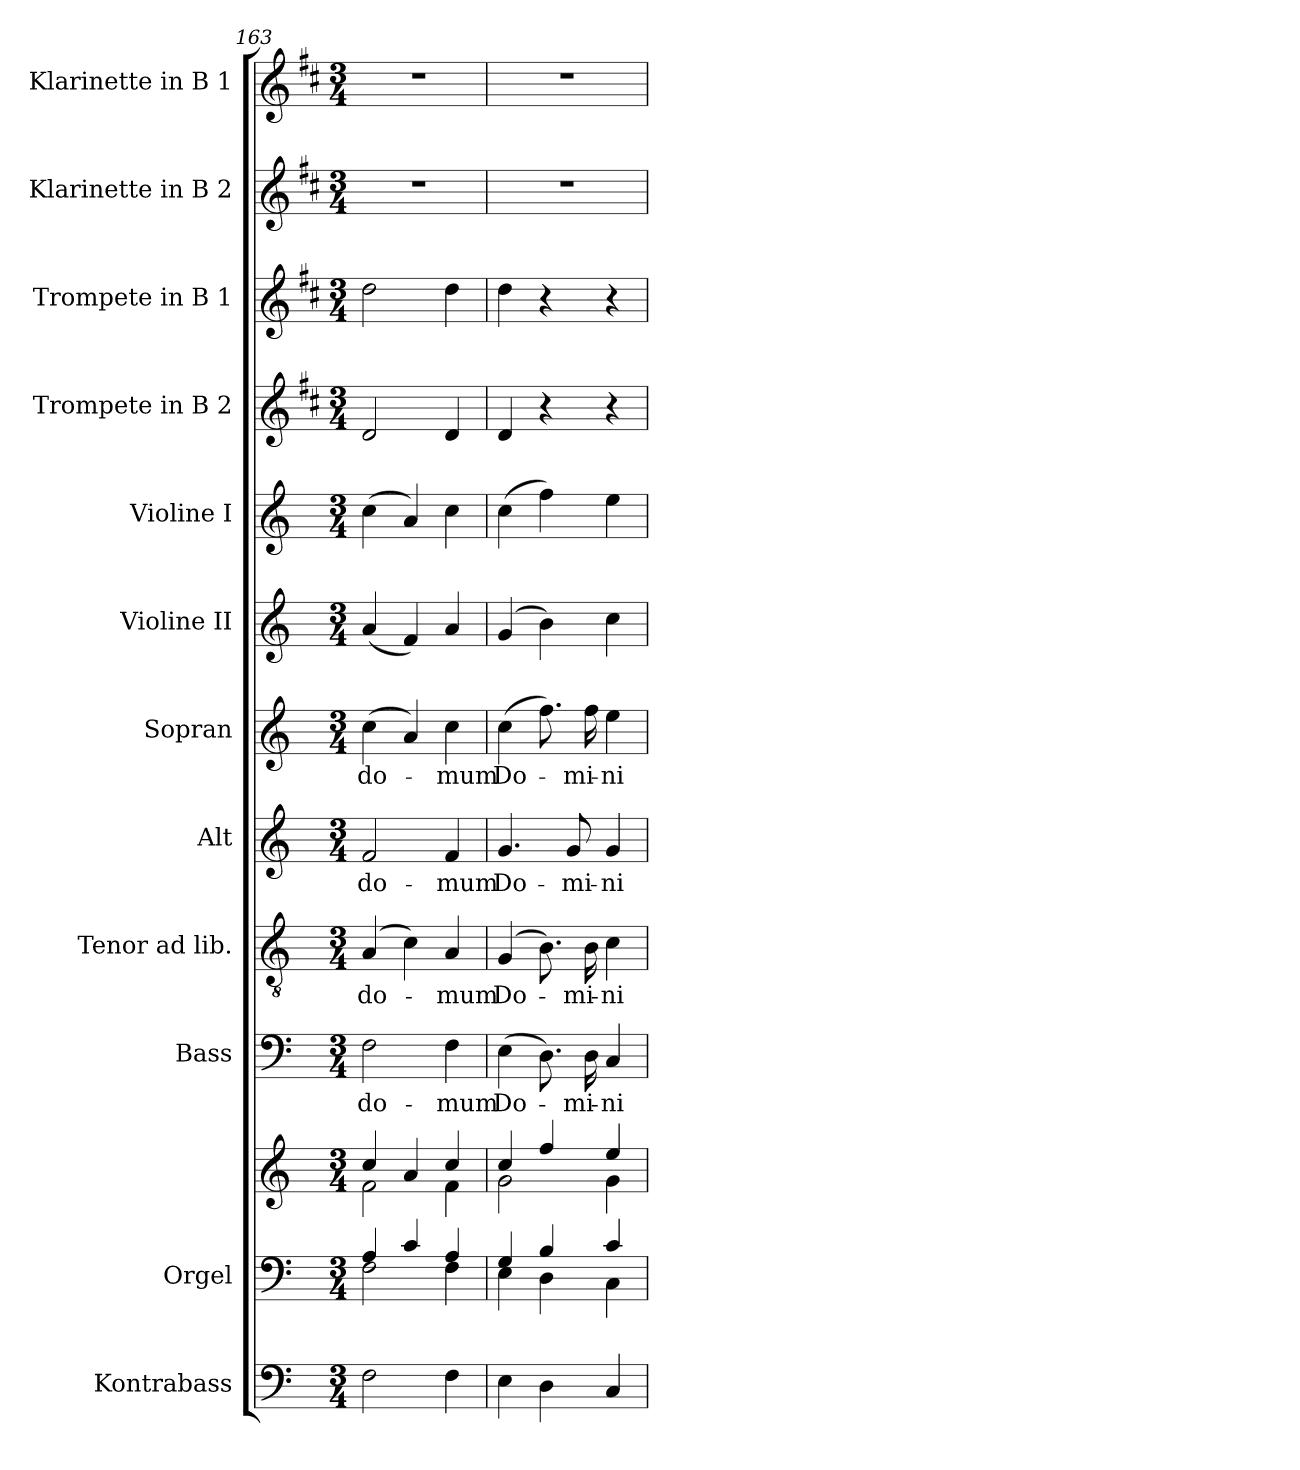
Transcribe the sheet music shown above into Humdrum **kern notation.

**kern	**kern	**kern	**kern	**text	**kern	**text	**kern	**text	**kern	**text	**kern	**kern	**kern	**kern	**kern	**kern
*part12	*part11	*part11	*part10	*part10	*part9	*part9	*part8	*part8	*part7	*part7	*part6	*part5	*part4	*part3	*part2	*part1
*staff13	*staff12	*staff11	*staff10	*staff10	*staff9	*staff9	*staff8	*staff8	*staff7	*staff7	*staff6	*staff5	*staff4	*staff3	*staff2	*staff1
*I"Kontrabass	*I"Orgel	*	*I"Bass	*	*I"Tenor ad lib.	*	*I"Alt	*	*I"Sopran	*	*I"Violine II	*I"Violine I	*I"Trompete in B 2	*I"Trompete in B 1	*I"Klarinette in B 2	*I"Klarinette in B 1
*I'Kb.	*I'Org.	*	*I'B	*	*I'T	*	*I'A	*	*I'S	*	*I'Vl. II	*I'Vl. I	*	*	*	*
*clefF4	*clefF4	*clefG2	*clefF4	*	*clefGv2	*	*clefG2	*	*clefG2	*	*clefG2	*clefG2	*clefG2	*clefG2	*clefG2	*clefG2
*ITrd7c12	*	*	*	*	*	*	*	*	*	*	*	*	*ITrd1c2	*ITrd1c2	*ITrd1c2	*ITrd1c2
*k[]	*k[]	*k[]	*k[]	*	*k[]	*	*k[]	*	*k[]	*	*k[]	*k[]	*k[]	*k[]	*k[]	*k[]
*C:	*C:	*C:	*C:	*	*C:	*	*C:	*	*C:	*	*C:	*C:	*C:	*C:	*C:	*C:
*M3/4	*M3/4	*M3/4	*M3/4	*	*M3/4	*	*M3/4	*	*M3/4	*	*M3/4	*M3/4	*M3/4	*M3/4	*M3/4	*M3/4
=163	=163	=163	=163	=163	=163	=163	=163	=163	=163	=163	=163	=163	=163	=163	=163	=163
*	*^	*^	*	*	*	*	*	*	*	*	*	*	*	*	*	*
!	!	!	!	!	!	!LO:LY:b	!	!LO:LY:b	!	!LO:LY:b	!	!LO:LY:b	!	!	!	!	!	!
2FF\	4A/	2F\	4cc/	2f\	2F\	do-	(4A/	do-	2f/	do-	(>4cc\	do-	(<4a/	(>4cc\	2c/	2cc\	2.r	2.r
.	4c/	.	4a/	.	.	.	4c\)	.	.	.	4a/)	.	4f/)	4a/)	.	.	.	.
!	!	!	!	!	!	!LO:LY:b	!	!LO:LY:b	!	!LO:LY:b	!	!LO:LY:b	!	!	!	!	!	!
4FF\	4A/	4F\	4cc/	4f\	4F\	-mum	4A/	-mum	4f/	-mum	4cc\	-mum	4a/	4cc\	4c/	4cc\	.	.
=164	=164	=164	=164	=164	=164	=164	=164	=164	=164	=164	=164	=164	=164	=164	=164	=164	=164	=164
!	!	!	!	!	!	!LO:LY:b	!	!LO:LY:b	!	!LO:LY:b	!	!LO:LY:b	!	!	!	!	!	!
4EE\	4G/	4E\	4cc/	2g\	(>4E\	Do-	(4G/	Do-	4.g/	Do-	(>4cc\	Do-	(4g/	(>4cc\	4c/	4cc\	2.r	2.r
4DD\	4B/	4D\	4ff/	.	8.D\)	.	8.B\)	.	.	.	8.ff\)	.	4b\)	4ff\)	4r	4r	.	.
!	!	!	!	!	!	!	!	!	!	!LO:LY:b	!	!	!	!	!	!	!	!
.	.	.	.	.	.	.	.	.	8g/	-mi-	.	.	.	.	.	.	.	.
!	!	!	!	!	!	!LO:LY:b	!	!LO:LY:b	!	!	!	!LO:LY:b	!	!	!	!	!	!
.	.	.	.	.	16D\	-mi-	16B\	-mi-	.	.	16ff\	-mi-	.	.	.	.	.	.
!	!	!	!	!	!	!LO:LY:b	!	!LO:LY:b	!	!LO:LY:b	!	!LO:LY:b	!	!	!	!	!	!
4CC/	4c/	4C\	4ee/	4g\	4C/	-ni	4c\	-ni	4g/	-ni	4ee\	-ni	4cc\	4ee\	4r	4r	.	.
*	*v	*v	*	*	*	*	*	*	*	*	*	*	*	*	*	*	*	*
*	*	*v	*v	*	*	*	*	*	*	*	*	*	*	*	*	*	*
=	=	=	=	=	=	=	=	=	=	=	=	=	=	=	=	=
*-	*-	*-	*-	*-	*-	*-	*-	*-	*-	*-	*-	*-	*-	*-	*-	*-
